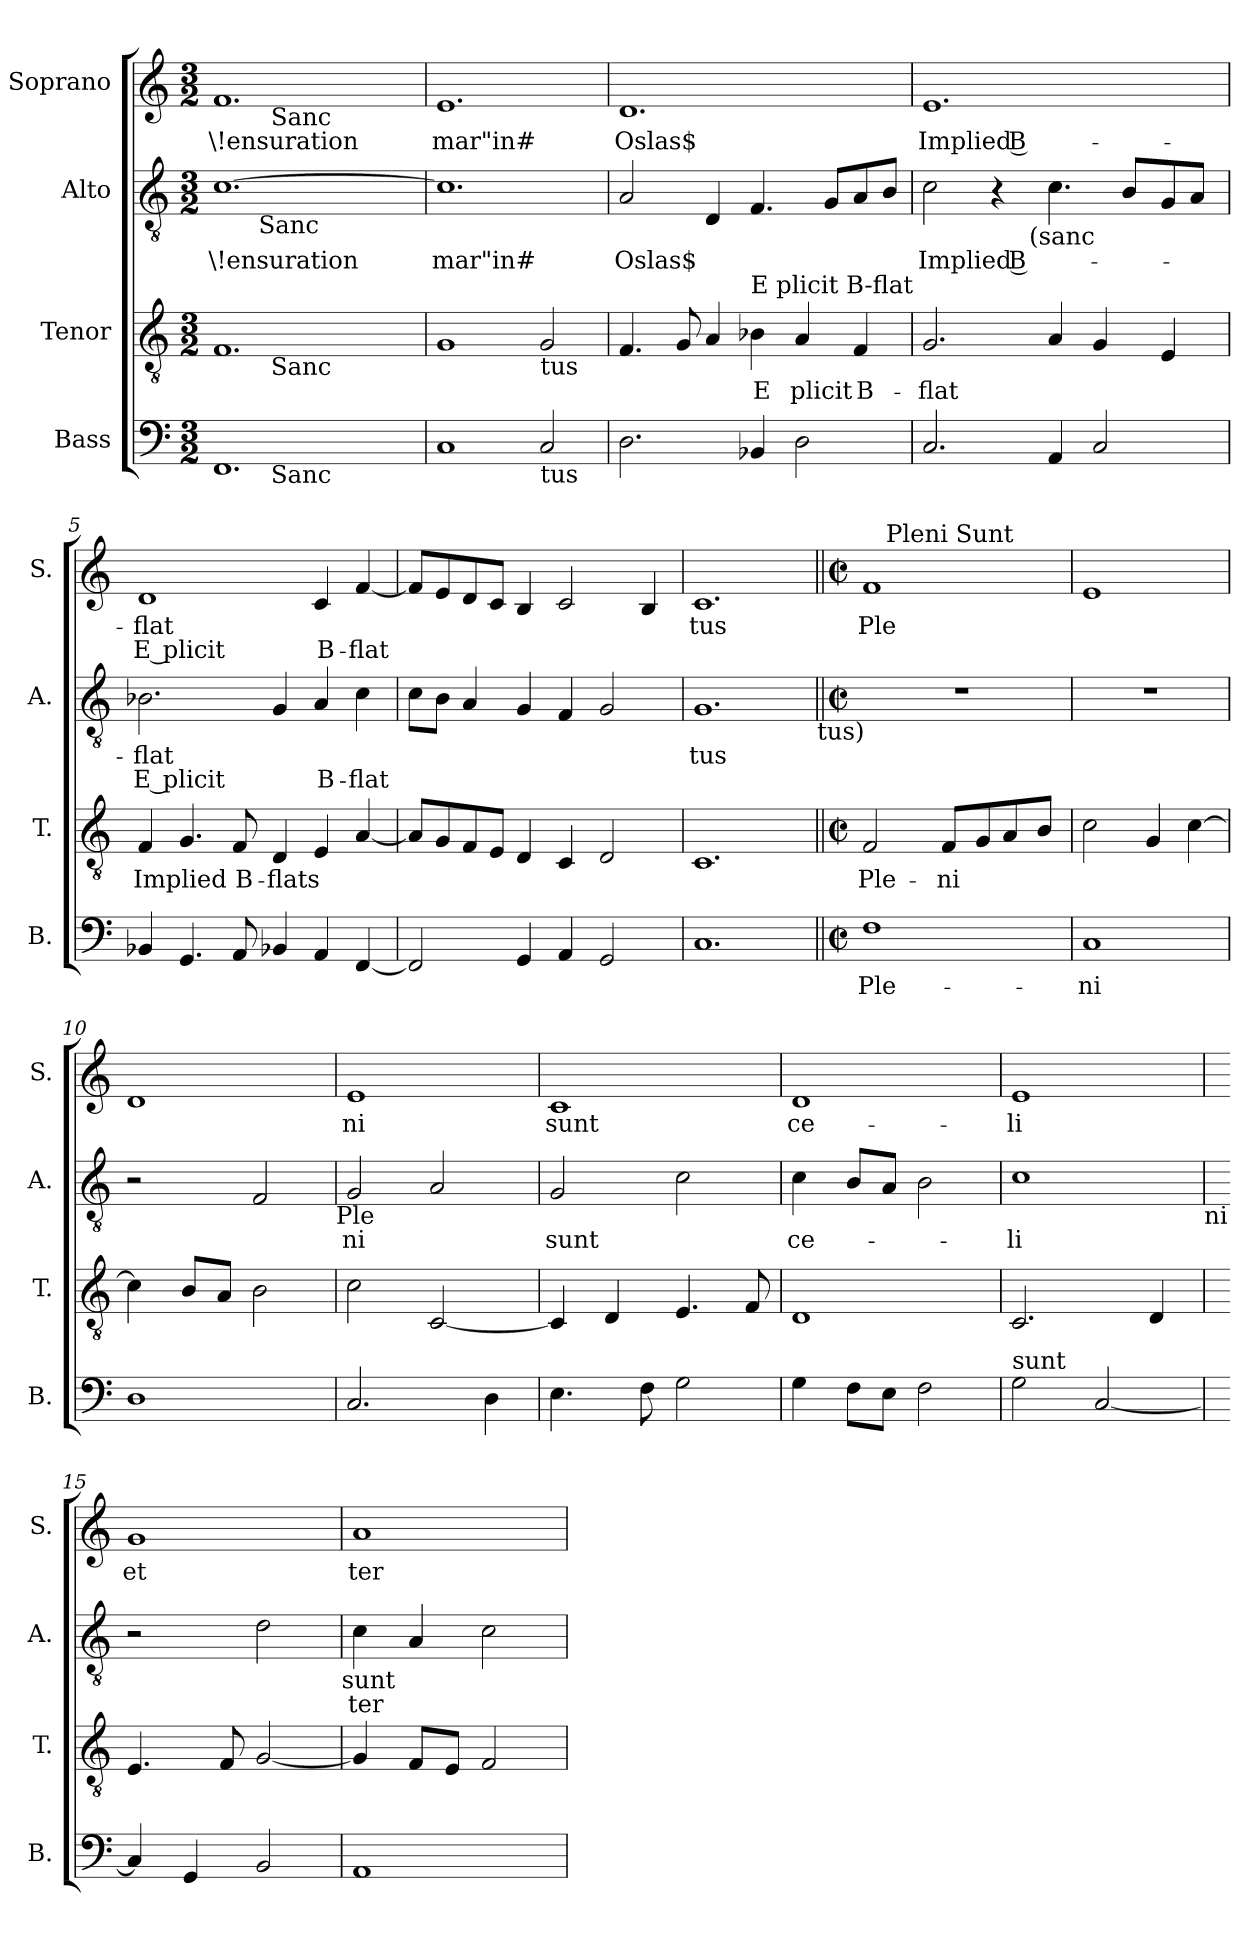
**kern	**text	**kern	**text	**kern	**text	**text	**kern	**text	**text
*part4	*part4	*part3	*part3	*part2	*part2	*part2	*part1	*part1	*part1
*staff4	*staff4	*staff3	*staff3	*staff2	*staff2	*staff2	*staff1	*staff1	*staff1
*I"Bass	*	*I"Tenor	*	*I"Alto	*	*	*I"Soprano	*	*
*I'B.	*	*I'T.	*	*I'A.	*	*	*I'S.	*	*
*clefF4	*	*clefGv2	*	*clefGv2	*	*	*clefG2	*	*
*k[]	*	*k[]	*	*k[]	*	*	*k[]	*	*
*C:	*	*C:	*	*C:	*	*	*C:	*	*
*M3/2	*	*M3/2	*	*M3/2	*	*	*M3/2	*	*
=1	=1	=1	=1	=1	=1	=1	=1	=1	=1
!	!	!	!	!	!LO:LY:a	!	!	!LO:LY:b	!
*^	*	*^	*	*^	*	*	*^	*	*
1.FF	4ryy	.	1.F	4ryy	.	[>1.c	4ryy	\!ensuration	.	1.f	4ryy	\!ensuration	.
!	!	!	!	!	!	!	!LO:TX:b:t=Sanc	!	!	!	!	!	!
.	32ryy	.	.	32ryy	.	.	1ryy	.	.	.	32ryy	.	.
!	!	!	!	!	!	!	!	!	!	!	!LO:TX:b:t=Sanc	!	!
!	!	!	!	!LO:TX:b:t=Sanc	!	!	!	!	!	!	!	!	!
!	!LO:TX:b:t=Sanc	!	!	!	!	!	!	!	!	!	!	!	!
.	1ryy	.	.	1ryy	.	.	.	.	.	.	1ryy	.	.
.	.	.	.	.	.	.	4ryy	.	.	.	.	.	.
.	8..ryy	.	.	8..ryy	.	.	.	.	.	.	8..ryy	.	.
=2	=2	=2	=2	=2	=2	=2	=2	=2	=2	=2	=2	=2	=2
!	!	!	!	!	!	!	!	!LO:LY:a	!	!	!	!LO:LY:b	!
*v	*v	*	*	*	*	*v	*v	*	*	*v	*v	*	*
*	*	*v	*v	*	*	*	*	*	*	*
1C	.	1G	.	1.c]	mar"in#	.	1.e	mar"in#	.
!	!	!LO:TX:b:t=tus	!	!	!	!	!	!	!
!LO:TX:b:t=tus	!	!	!	!	!	!	!	!	!
2C/	.	2G/	.	.	.	.	.	.	.
=3	=3	=3	=3	=3	=3	=3	=3	=3	=3
!	!	!	!	!	!LO:LY:a	!	!	!LO:LY:b	!
2.D\	.	4.F/	.	2A/	O­slas$	.	1.d	O­slas$	.
.	.	8G/	.	.	.	.	.	.	.
.	.	4A/	.	4D/	.	.	.	.	.
!	!	!LO:TX:a:t=E plicit B-flat	!	!	!	!	!	!	!
!	!	!	!LO:LY:b	!	!	!	!	!	!
4BB-X/	.	4B-X\	E	4.F/	.	.	.	.	.
!	!	!	!LO:LY:b	!	!	!	!	!	!
2D\	.	4A/	plicit	.	.	.	.	.	.
.	.	.	.	8G/L	.	.	.	.	.
!	!	!	!LO:LY:b	!	!	!	!	!	!
.	.	4F/	B-	8A/	.	.	.	.	.
.	.	.	.	8B/J	.	.	.	.	.
=4	=4	=4	=4	=4	=4	=4	=4	=4	=4
!	!	!	!	!LO:TX:b:t=tus	!	!	!	!	!
!	!	!	!LO:LY:b:rj	!	!LO:LY:a:rj	!	!	!LO:LY:b:rj	!
*	*	*	*	*^	*	*	*	*	*
2.C/	.	2.G/	-flat	2c\	2ryy	Implied B-	.	1.e	Implied B-	.
.	.	.	.	4r	8.ryy	.	.	.	.	.
!	!	!	!	!	!LO:TX:b:t=(sanc	!	!	!	!	!
.	.	.	.	.	2ryy	.	.	.	.	.
4AA/	.	4A/	.	4.c\	.	.	.	.	.	.
2C/	.	4G/	.	.	.	.	.	.	.	.
.	.	.	.	8B/L	.	.	.	.	.	.
.	.	.	.	.	4ryy	.	.	.	.	.
.	.	4E/	.	8G/	.	.	.	.	.	.
.	.	.	.	8A/J	.	.	.	.	.	.
.	.	.	.	.	16ryy	.	.	.	.	.
=5	=5	=5	=5	=5	=5	=5	=5	=5	=5	=5
!	!	!	!LO:LY:b	!	!	!LO:LY:a:rj	!LO:LY:a:rj	!	!LO:LY:b:rj	!LO:LY:b:rj
*	*	*	*	*v	*v	*	*	*	*	*
4BB-X/	.	4F/	Implied	2.B-X\	-flat	E plicit	1d	-flat	E plicit
4.GG/	.	4.G/	.	.	.	.	.	.	.
!	!	!	!LO:LY:b	!	!	!	!	!	!
8AA/	.	8F/	B-	.	.	.	.	.	.
!	!	!	!LO:LY:b	!	!	!	!	!	!
4BB-X/	.	4D/	-flats	4G/	.	.	.	.	.
!	!	!	!	!	!	!LO:LY:a:rj	!	!	!LO:LY:b:rj
4AA/	.	4E/	.	4A/	.	B-	4c/	.	B-
!	!	!	!	!	!	!LO:LY:a:rj	!	!	!LO:LY:b:rj
[<4FF/	.	[<4A/	.	4c\	.	-flat	[<4f/	.	-flat
!!LO:LB:g=z
=6	=6	=6	=6	=6	=6	=6	=6	=6	=6
2FF/]	.	8A/L]	.	8c\L	.	.	8f/L]	.	.
.	.	8G/	.	8B\J	.	.	8e/	.	.
.	.	8F/	.	4A/	.	.	8d/	.	.
.	.	8E/J	.	.	.	.	8c/J	.	.
4GG/	.	4D/	.	4G/	.	.	4B/	.	.
4AA/	.	4C/	.	4F/	.	.	2c/	.	.
2GG/	.	2D/	.	2G/	.	.	.	.	.
.	.	.	.	.	.	.	4B/	.	.
=7	=7	=7	=7	=7	=7	=7	=7	=7	=7
!	!	!	!	!	!LO:LY:a	!	!	!LO:LY:b	!
1.C	.	1.C	.	1.G	tus	.	1.c	tus	.
!	!	!	!	!LO:TX:b:t=tus)	!	!	!	!	!
=8||	=8||	=8||	=8||	=8||	=8||	=8||	=8||	=8||	=8||
*M2/2	*	*M2/2	*	*M2/2	*	*	*M2/2	*	*
*met(c|)	*	*met(c|)	*	*met(c|)	*	*	*met(c|)	*	*
!	!LO:LY:b	!	!LO:LY:b	!	!	!	!	!LO:LY:b	!
*	*	*	*	*	*	*	*^	*	*
1F	Ple-	2F/	Ple-	1r	.	.	1f	16.ryy	Ple	.
!	!	!	!	!	!	!	!	!LO:TX:a:t=Pleni Sunt	!	!
.	.	.	.	.	.	.	.	2ryy	.	.
!	!	!	!LO:LY:b	!	!	!	!	!	!	!
.	.	8F/L	-ni	.	.	.	.	.	.	.
.	.	.	.	.	.	.	.	4ryy	.	.
.	.	8G/	.	.	.	.	.	.	.	.
.	.	8A/	.	.	.	.	.	.	.	.
.	.	.	.	.	.	.	.	8ryy	.	.
.	.	8B/J	.	.	.	.	.	.	.	.
.	.	.	.	.	.	.	.	32ryy	.	.
=9	=9	=9	=9	=9	=9	=9	=9	=9	=9	=9
!	!LO:LY:b	!	!	!	!	!	!	!	!	!
*	*	*	*	*	*	*	*v	*v	*	*
1C	-ni	2c\	.	1r	.	.	1e	.	.
.	.	4G/	.	.	.	.	.	.	.
.	.	[>4c\	.	.	.	.	.	.	.
=10	=10	=10	=10	=10	=10	=10	=10	=10	=10
1D	.	4c\]	.	2r	.	.	1d	.	.
.	.	8B/L	.	.	.	.	.	.	.
.	.	8A/J	.	.	.	.	.	.	.
.	.	2B\	.	2F/	.	.	.	.	.
!	!	!	!	!LO:TX:b:t=Ple	!	!	!	!	!
=11	=11	=11	=11	=11	=11	=11	=11	=11	=11
!	!	!	!	!	!LO:LY:a	!	!	!LO:LY:b	!
2.C/	.	2c\	.	2G/	ni	.	1e	ni	.
.	.	[<2C/	.	2A/	.	.	.	.	.
4D\	.	.	.	.	.	.	.	.	.
=12	=12	=12	=12	=12	=12	=12	=12	=12	=12
!	!	!	!	!	!LO:LY:a	!	!	!LO:LY:b	!
4.E\	.	4C/]	.	2G/	sunt	.	1c	sunt	.
.	.	4D/	.	.	.	.	.	.	.
8F\	.	.	.	.	.	.	.	.	.
2G\	.	4.E/	.	2c\	.	.	.	.	.
.	.	8F/	.	.	.	.	.	.	.
!!LO:LB:g=z
=13	=13	=13	=13	=13	=13	=13	=13	=13	=13
!	!	!	!	!	!LO:LY:a	!	!	!LO:LY:b	!
4G\	.	1D	.	4c\	ce-	.	1d	ce-	.
8F\L	.	.	.	8B/L	.	.	.	.	.
8E\J	.	.	.	8A/J	.	.	.	.	.
2F\	.	.	.	2B\	.	.	.	.	.
=14	=14	=14	=14	=14	=14	=14	=14	=14	=14
!LO:TX:a:t=sunt	!	!	!	!	!	!	!	!	!
!	!	!	!	!	!LO:LY:a	!	!	!LO:LY:b	!
2G\	.	2.C/	.	1c	-li	.	1e	-li	.
[<2C/	.	.	.	.	.	.	.	.	.
.	.	4D/	.	.	.	.	.	.	.
!	!	!	!	!LO:TX:b:t=ni	!	!	!	!	!
=15	=15	=15	=15	=15	=15	=15	=15	=15	=15
!	!	!	!	!	!	!	!	!LO:LY:b	!
4C/]	.	4.E/	.	2r	.	.	1g	et	.
4GG/	.	.	.	.	.	.	.	.	.
.	.	8F/	.	.	.	.	.	.	.
2BB/	.	[<2G/	.	2d\	.	.	.	.	.
!	!	!	!	!LO:TX:b:t=sunt	!	!	!	!	!
=16	=16	=16	=16	=16	=16	=16	=16	=16	=16
!	!	!	!	!	!LO:LY:a	!	!	!LO:LY:b	!
1AA	.	4G/]	.	4c\	ter	.	1a	ter	.
.	.	8F/L	.	4A/	.	.	.	.	.
.	.	8E/J	.	.	.	.	.	.	.
.	.	2F/	.	2c\	.	.	.	.	.
=	=	=	=	=	=	=	=	=	=
*-	*-	*-	*-	*-	*-	*-	*-	*-	*-
